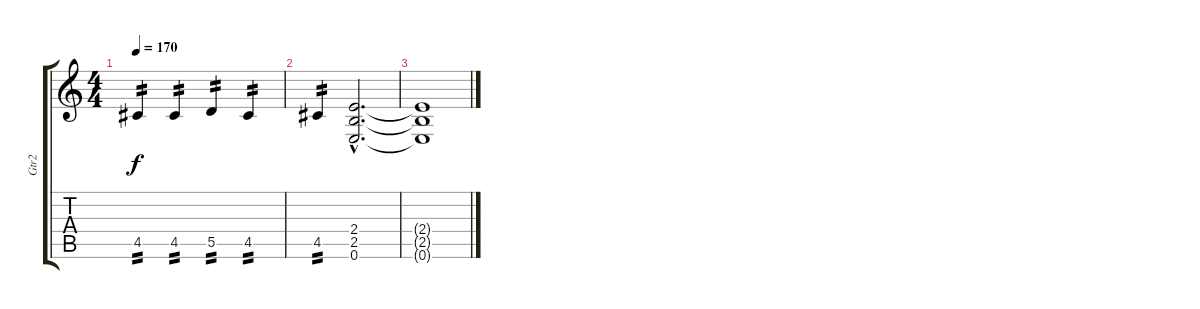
\track ("Gtr2" "Gtr2") {instrument overdrivenguitar}
\staff {score tabs}
\tuning (E4 B3 G3 D3 A2 E2) {hide}
\ts (4 4)
\tempo 170
\clef g2
\ks c
4.5.4{tp 2 dy f} 4.5.4{tp 2} 5.5.4{tp 2} 4.5.4{tp 2} |
4.5.4{tp 2} (2.4{hac} 2.5{hac} 0.6{hac}).2{d} |
(2.4{t} 2.5{t} 0.6{t}).1
